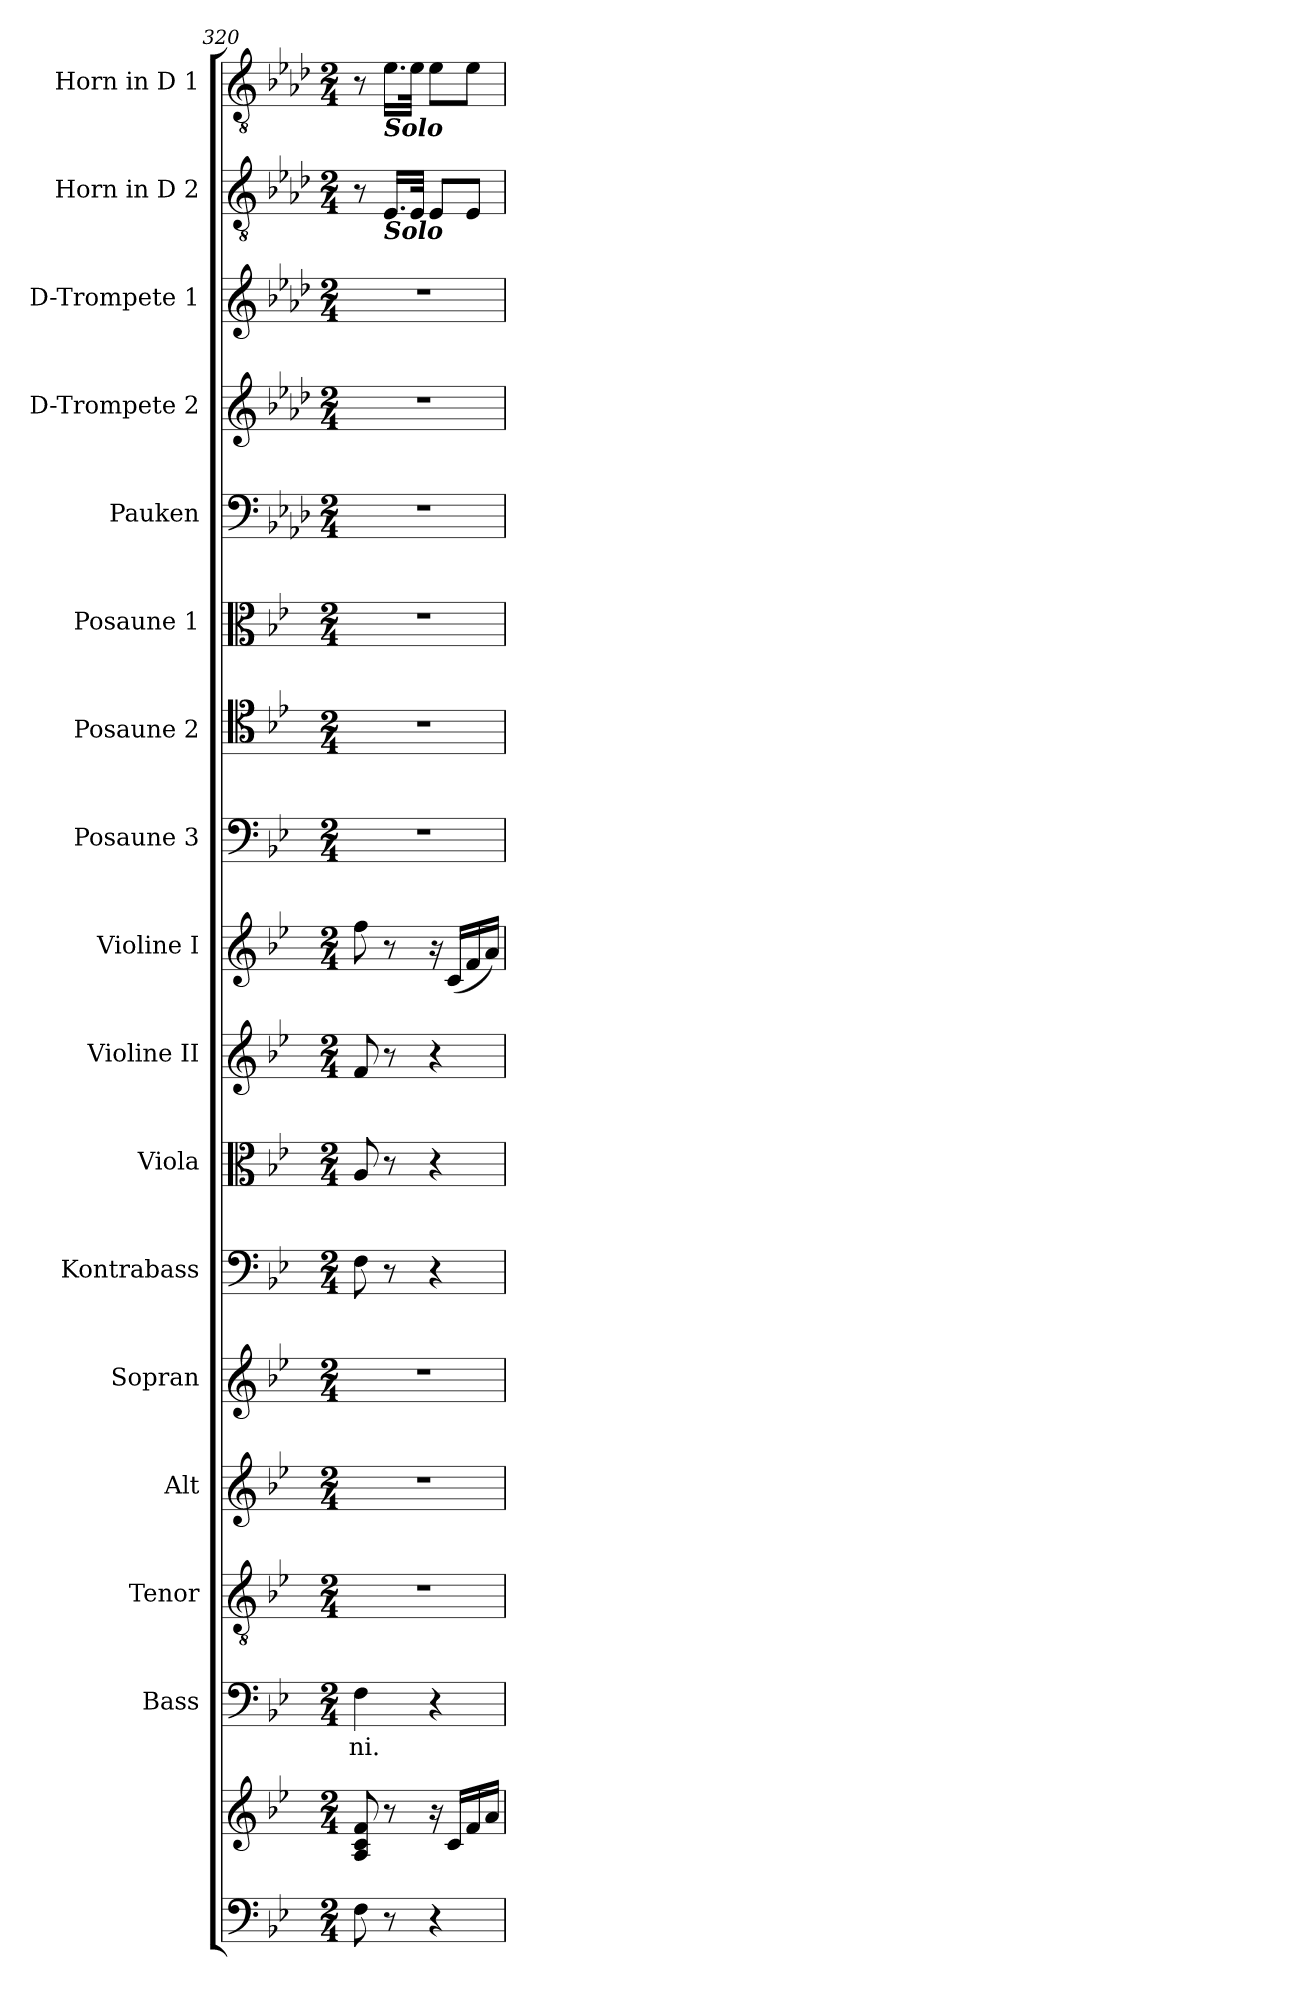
**kern	**kern	**kern	**text	**kern	**kern	**kern	**kern	**kern	**kern	**kern	**kern	**kern	**kern	**kern	**kern	**kern	**kern	**kern
*part17	*part17	*part16	*part16	*part15	*part14	*part13	*part12	*part11	*part10	*part9	*part8	*part7	*part6	*part5	*part4	*part3	*part2	*part1
*staff18	*staff17	*staff16	*staff16	*staff15	*staff14	*staff13	*staff12	*staff11	*staff10	*staff9	*staff8	*staff7	*staff6	*staff5	*staff4	*staff3	*staff2	*staff1
*	*	*I"Bass	*	*I"Tenor	*I"Alt	*I"Sopran	*I"Kontrabass	*I"Viola	*I"Violine II	*I"Violine I	*I"Posaune 3	*I"Posaune 2	*I"Posaune 1	*I"Pauken	*I"D-Trompete 2	*I"D-Trompete 1	*I"Horn in D 2	*I"Horn in D 1
*	*	*I'B.	*	*I'T.	*I'A.	*I'S.	*I'Kb.	*I'Vla.	*I'Vl. II	*I'Vl. I	*I'Pos. 3	*I'Pos. 2	*I'Pos. 1	*I'Pk.	*I'D Trp. 2	*I'D Trp. 1	*I'Hrn. 2	*I'Hrn. 1
*clefF4	*clefG2	*clefF4	*	*clefGv2	*clefG2	*clefG2	*clefF4	*clefC3	*clefG2	*clefG2	*clefF4	*clefC4	*clefC3	*clefF4	*clefG2	*clefG2	*clefGv2	*clefGv2
*	*	*	*	*	*	*	*ITrd7c12	*	*	*	*	*	*	*ITrd-1c-2	*ITrd-1c-2	*ITrd-1c-2	*ITrd-1c-2	*ITrd-1c-2
*k[b-e-]	*k[b-e-]	*k[b-e-]	*	*k[b-e-]	*k[b-e-]	*k[b-e-]	*k[b-e-]	*k[b-e-]	*k[b-e-]	*k[b-e-]	*k[b-e-]	*k[b-e-]	*k[b-e-]	*k[b-e-]	*k[b-e-]	*k[b-e-]	*k[b-e-]	*k[b-e-]
*B-:	*B-:	*B-:	*	*B-:	*B-:	*B-:	*B-:	*B-:	*B-:	*B-:	*B-:	*B-:	*B-:	*B-:	*B-:	*B-:	*B-:	*B-:
*M2/4	*M2/4	*M2/4	*	*M2/4	*M2/4	*M2/4	*M2/4	*M2/4	*M2/4	*M2/4	*M2/4	*M2/4	*M2/4	*M2/4	*M2/4	*M2/4	*M2/4	*M2/4
=320	=320	=320	=320	=320	=320	=320	=320	=320	=320	=320	=320	=320	=320	=320	=320	=320	=320	=320
!	!	!	!LO:LY:b	!	!	!	!	!	!	!	!	!	!	!	!	!	!	!
8F\	8A/ 8c/ 8f/	4F\	-ni.	2r	2r	2r	8FF\	8A/	8f/	8ff\	2r	2r	2r	2r	2r	2r	8r	8r
!	!	!	!	!	!	!	!	!	!	!	!	!	!	!	!	!	!	!LO:TX:b:Bi:t=Solo
!	!	!	!	!	!	!	!	!	!	!	!	!	!	!	!	!	!LO:TX:b:Bi:t=Solo	!
8r	8r	.	.	.	.	.	8r	8r	8r	8r	.	.	.	.	.	.	16.F/LL	16.f\LL
.	.	.	.	.	.	.	.	.	.	.	.	.	.	.	.	.	32F/JJk	32f\JJk
4r	16r	4r	.	.	.	.	4r	4r	4r	16r	.	.	.	.	.	.	8F/L	8f\L
.	16c/LL	.	.	.	.	.	.	.	.	(<16c/LL	.	.	.	.	.	.	.	.
.	16f/	.	.	.	.	.	.	.	.	16f/	.	.	.	.	.	.	8F/J	8f\J
.	16a/JJ	.	.	.	.	.	.	.	.	16a/JJ)	.	.	.	.	.	.	.	.
=	=	=	=	=	=	=	=	=	=	=	=	=	=	=	=	=	=	=
*-	*-	*-	*-	*-	*-	*-	*-	*-	*-	*-	*-	*-	*-	*-	*-	*-	*-	*-
